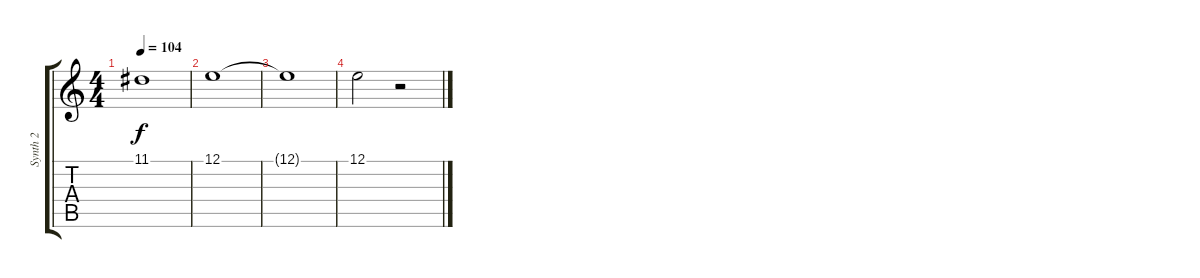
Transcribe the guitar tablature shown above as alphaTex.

\track ("Synth 2" "Synth 2") {instrument stringensemble1}
\staff {score tabs}
\tuning (E4 B3 G3 D3 A2 E2) {hide}
\ts (4 4)
\tempo 104
\clef g2
\ks c
11.1.1{dy f} |
12.1.1 |
12.1{t}.1 |
12.1.2 r.2
